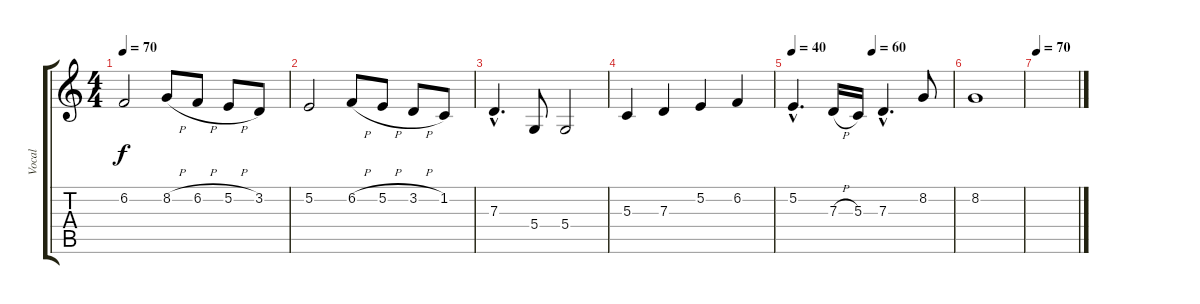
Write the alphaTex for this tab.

\track ("Vocal" "Vocal") {instrument flute}
\staff {score tabs}
\tuning (E4 B3 G3 D3 A2 E2) {hide}
\ts (4 4)
\tempo 70
\clef g2
\ks c
6.2.2{dy f} 8.2{h}.8 6.2{h}.8 5.2{h}.8 3.2.8 |
5.2.2 6.2{h}.8 5.2{h}.8 3.2{h}.8 1.2.8 |
7.3{hac}.4{d} 5.4.8 5.4.2 |
5.3.4 7.3.4 5.2.4 6.2.4 |
\tempo 40
\tempo (60 0.5)
5.2{hac}.4{d} 7.3{h}.16 5.3.16 7.3{hac}.4{d} 8.2.8 |
8.2.1 |
\tempo 70
